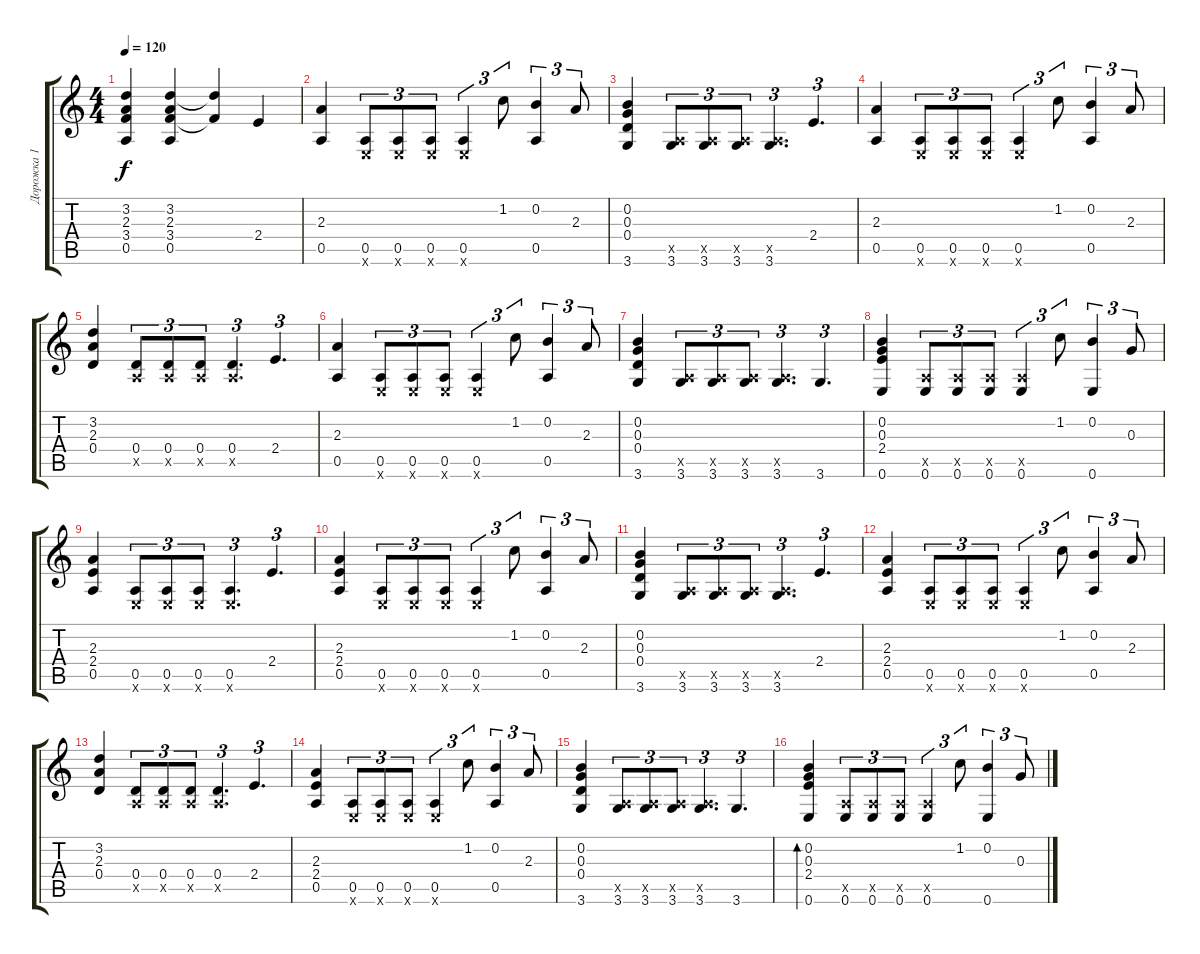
\track ("Дорожка 1" "Дорожка 1") {instrument acousticguitarnylon}
\staff {score tabs}
\tuning (E4 B3 G3 D3 A2 E2) {hide}
\ts (4 4)
\tempo 120
\clef g2
\ks c
(3.2 2.3 3.4 0.5).4{dy f} (3.2 2.3 3.4 0.5).4 (3.2{t} 3.4{t}).4 2.4.4 |
(2.3 0.5).4 (0.5 0.6{x}).8{tu (3 2)} (0.5 0.6{x}).8{tu (3 2)} (0.5 0.6{x}).8{tu (3 2)} (0.5 0.6{x}).4{tu (3 2)} 1.2.8{tu (3 2)} (0.2 0.5).4{tu (3 2)} 2.3.8{tu (3 2)} |
(0.2 0.3 0.4 3.6).4 (0.5{x} 3.6).8{tu (3 2)} (0.5{x} 3.6).8{tu (3 2)} (0.5{x} 3.6).8{tu (3 2)} (0.5{x} 3.6).4{d tu (3 2)} 2.4.4{d tu (3 2)} |
(2.3 0.5).4 (0.5 0.6{x}).8{tu (3 2)} (0.5 0.6{x}).8{tu (3 2)} (0.5 0.6{x}).8{tu (3 2)} (0.5 0.6{x}).4{tu (3 2)} 1.2.8{tu (3 2)} (0.2 0.5).4{tu (3 2)} 2.3.8{tu (3 2)} |
(3.2 2.3 0.4).4 (0.4 0.5{x}).8{tu (3 2)} (0.4 0.5{x}).8{tu (3 2)} (0.4 0.5{x}).8{tu (3 2)} (0.4 0.5{x}).4{d tu (3 2)} 2.4.4{d tu (3 2)} |
(2.3 0.5).4 (0.5 0.6{x}).8{tu (3 2)} (0.5 0.6{x}).8{tu (3 2)} (0.5 0.6{x}).8{tu (3 2)} (0.5 0.6{x}).4{tu (3 2)} 1.2.8{tu (3 2)} (0.2 0.5).4{tu (3 2)} 2.3.8{tu (3 2)} |
(0.2 0.3 0.4 3.6).4 (0.5{x} 3.6).8{tu (3 2)} (0.5{x} 3.6).8{tu (3 2)} (0.5{x} 3.6).8{tu (3 2)} (0.5{x} 3.6).4{d tu (3 2)} 3.6.4{d tu (3 2)} |
(0.2 0.3 2.4 0.6).4 (0.5{x} 0.6).8{tu (3 2)} (0.5{x} 0.6).8{tu (3 2)} (0.5{x} 0.6).8{tu (3 2)} (0.5{x} 0.6).4{tu (3 2)} 1.2.8{tu (3 2)} (0.2 0.6).4{tu (3 2)} 0.3.8{tu (3 2)} |
(2.3 2.4 0.5).4 (0.5 0.6{x}).8{tu (3 2)} (0.5 0.6{x}).8{tu (3 2)} (0.5 0.6{x}).8{tu (3 2)} (0.5 0.6{x}).4{d tu (3 2)} 2.4.4{d tu (3 2)} |
(2.3 2.4 0.5).4 (0.5 0.6{x}).8{tu (3 2)} (0.5 0.6{x}).8{tu (3 2)} (0.5 0.6{x}).8{tu (3 2)} (0.5 0.6{x}).4{tu (3 2)} 1.2.8{tu (3 2)} (0.2 0.5).4{tu (3 2)} 2.3.8{tu (3 2)} |
(0.2 0.3 0.4 3.6).4 (0.5{x} 3.6).8{tu (3 2)} (0.5{x} 3.6).8{tu (3 2)} (0.5{x} 3.6).8{tu (3 2)} (0.5{x} 3.6).4{d tu (3 2)} 2.4.4{d tu (3 2)} |
(2.3 2.4 0.5).4 (0.5 0.6{x}).8{tu (3 2)} (0.5 0.6{x}).8{tu (3 2)} (0.5 0.6{x}).8{tu (3 2)} (0.5 0.6{x}).4{tu (3 2)} 1.2.8{tu (3 2)} (0.2 0.5).4{tu (3 2)} 2.3.8{tu (3 2)} |
(3.2 2.3 0.4).4 (0.4 0.5{x}).8{tu (3 2)} (0.4 0.5{x}).8{tu (3 2)} (0.4 0.5{x}).8{tu (3 2)} (0.4 0.5{x}).4{d tu (3 2)} 2.4.4{d tu (3 2)} |
(2.3 2.4 0.5).4 (0.5 0.6{x}).8{tu (3 2)} (0.5 0.6{x}).8{tu (3 2)} (0.5 0.6{x}).8{tu (3 2)} (0.5 0.6{x}).4{tu (3 2)} 1.2.8{tu (3 2)} (0.2 0.5).4{tu (3 2)} 2.3.8{tu (3 2)} |
(0.2 0.3 0.4 3.6).4 (0.5{x} 3.6).8{tu (3 2)} (0.5{x} 3.6).8{tu (3 2)} (0.5{x} 3.6).8{tu (3 2)} (0.5{x} 3.6).4{d tu (3 2)} 3.6.4{d tu (3 2)} |
(0.2 0.3 2.4 0.6).4{bd 60} (0.5{x} 0.6).8{tu (3 2)} (0.5{x} 0.6).8{tu (3 2)} (0.5{x} 0.6).8{tu (3 2)} (0.5{x} 0.6).4{tu (3 2)} 1.2.8{tu (3 2)} (0.2 0.6).4{tu (3 2)} 0.3.8{tu (3 2)}
